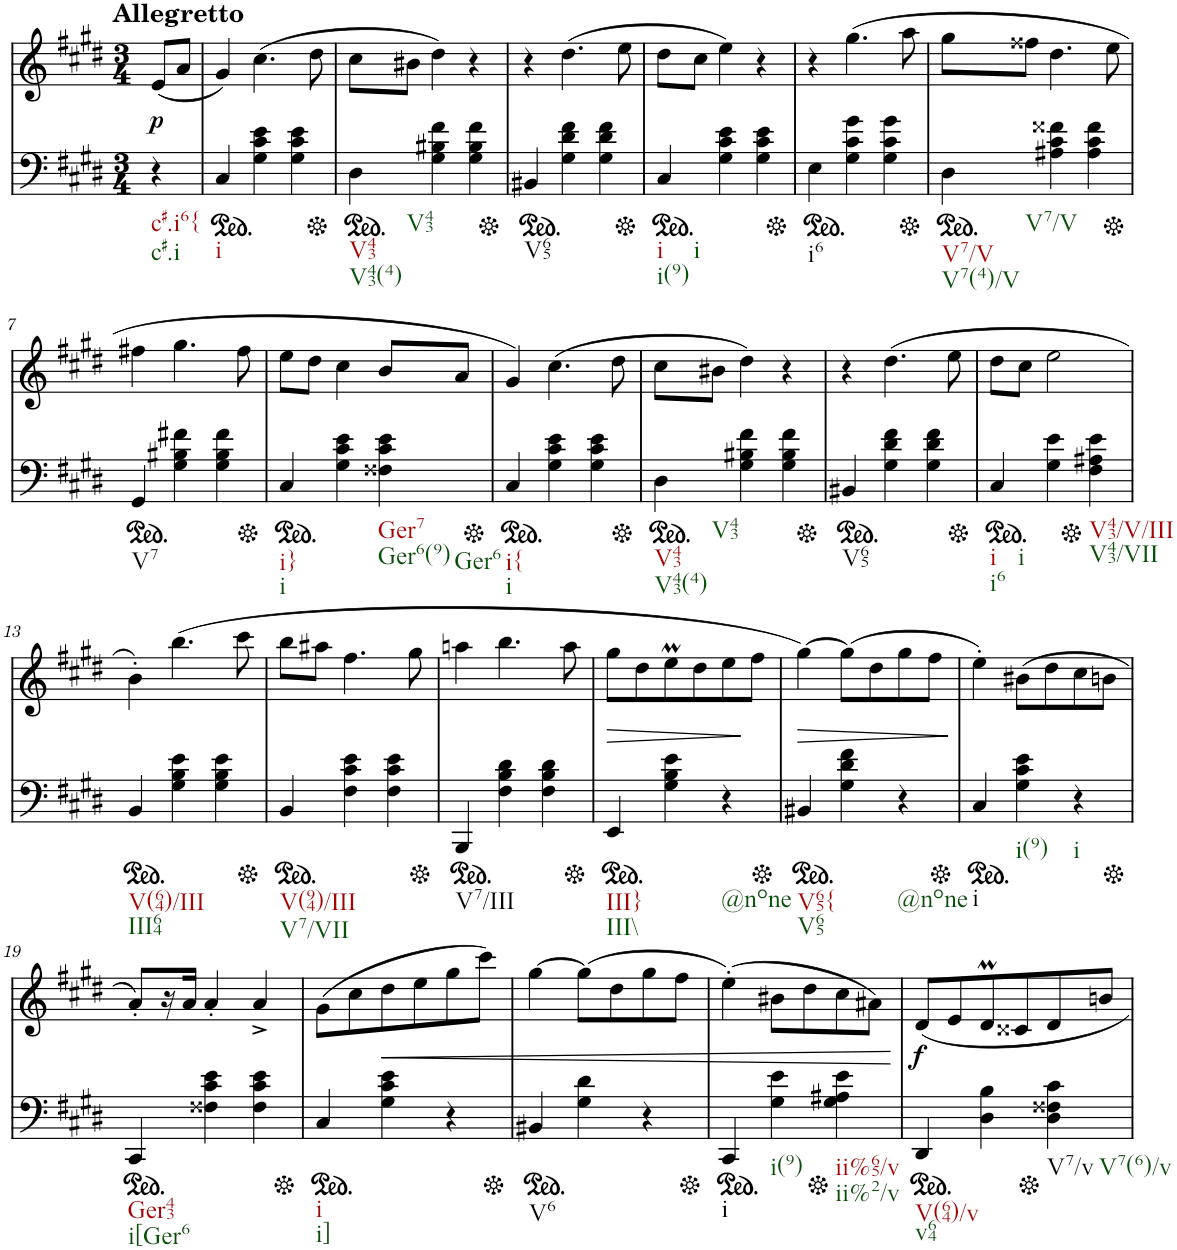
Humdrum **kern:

**kern	**kern	**dynam
*part2	*part1	*part1
*staff2	*staff1	*staff1
*I"Piano	*I"Piano	*
*I'Pno	*I'Pno	*
*clefF4	*clefG2	*
*k[f#c#g#d#]	*k[f#c#g#d#]	*
*c#:	*c#:	*
*M3/4	*M3/4	*
=	=	=
!	!LO:TX:a:B:t=Allegretto	!
!LO:TX:b:t=c#.i6{	!	!
!LO:TX:b:t=c#.i	!	!
!	!	!LO:DY:b
4r	(8e/L	p
.	8a/J	.
=1	=1	=1
*ped	*	*
!LO:TX:b:t=i	!	!
4C#/	4g#/)	.
4G#\ 4c#\ 4e\	(4.cc#\	.
4G#\ 4c#\ 4e\	.	.
.	8dd#\	.
=2	=2	=2
*Xped	*	*
*ped	*	*
!LO:TX:b:t=V43	!	!
!LO:TX:b:t=V43(4)	!	!
!LO:TX:b:t=V43	!	!
4D#\	8cc#\L	.
.	8b#X\J	.
4G#\ 4B#X\ 4f#\	4dd#\)	.
4G#\ 4B#\ 4f#\	4r	.
=3	=3	=3
*Xped	*	*
*ped	*	*
!LO:TX:b:t=V65	!	!
4BB#X/	4r	.
4G#\ 4d#\ 4f#\	(4.dd#\	.
4G#\ 4d#\ 4f#\	.	.
.	8ee\	.
=4	=4	=4
*Xped	*	*
*ped	*	*
!LO:TX:b:t=i	!	!
!LO:TX:b:t=i(9)	!	!
!LO:TX:b:t=i	!	!
4C#/	8dd#\L	.
.	8cc#\J	.
4G#\ 4c#\ 4e\	4ee\)	.
4G#\ 4c#\ 4e\	4r	.
=5	=5	=5
*Xped	*	*
*ped	*	*
!LO:TX:b:t=i6	!	!
4E\	4r	.
4G#\ 4c#\ 4g#\	(4.gg#\	.
4G#\ 4c#\ 4g#\	.	.
.	8aa\	.
=6	=6	=6
*Xped	*	*
*ped	*	*
!LO:TX:b:t=V7/V	!	!
!LO:TX:b:t=V7(4)/V	!	!
!LO:TX:b:t=V7/V	!	!
4D#\	8gg#\L	.
.	8ff##X\J	.
4A#X\ 4c#\ 4f##X\	4.dd#\	.
4A#\ 4c#\ 4f##\	.	.
.	8ee\	.
!!LO:LB:g=z
=7	=7	=7
*Xped	*	*
*ped	*	*
!LO:TX:b:t=V7	!	!
4GG#/	4ff#X\	.
4G#\ 4B#X\ 4f#X\	4.gg#\	.
4G#\ 4B#\ 4f#\	.	.
.	8ff#\	.
=8	=8	=8
*Xped	*	*
*ped	*	*
!LO:TX:b:t=i}	!	!
!LO:TX:b:t=i	!	!
4C#/	8ee\L	.
.	8dd#\J	.
4G#\ 4c#\ 4e\	4cc#\	.
!LO:TX:b:t=Ger7	!	!
!LO:TX:b:t=Ger6(9)	!	!
!LO:TX:b:t=Ger6	!	!
4F##X\ 4c#\ 4e\	8b/L	.
.	8a/J	.
=9	=9	=9
*Xped	*	*
*ped	*	*
!LO:TX:b:t=i{	!	!
!LO:TX:b:t=i	!	!
4C#/	4g#/)	.
4G#\ 4c#\ 4e\	(4.cc#\	.
4G#\ 4c#\ 4e\	.	.
.	8dd#\	.
=10	=10	=10
*Xped	*	*
*ped	*	*
!LO:TX:b:t=V43	!	!
!LO:TX:b:t=V43(4)	!	!
!LO:TX:b:t=V43	!	!
4D#\	8cc#\L	.
.	8b#X\J	.
4G#\ 4B#X\ 4f#\	4dd#\)	.
4G#\ 4B#\ 4f#\	4r	.
=11	=11	=11
*Xped	*	*
*ped	*	*
!LO:TX:b:t=V65	!	!
4BB#X/	4r	.
4G#\ 4d#\ 4f#\	(4.dd#\	.
4G#\ 4d#\ 4f#\	.	.
.	8ee\	.
=12	=12	=12
*Xped	*	*
*ped	*	*
!LO:TX:b:t=i	!	!
!LO:TX:b:t=i6	!	!
!LO:TX:b:t=i	!	!
4C#/	8dd#\L	.
.	8cc#\J	.
4G#\ 4e\	2ee\	.
*Xped	*	*
!LO:TX:b:t=V43/V/III	!	!
!LO:TX:b:t=V43/VII	!	!
4F#\ 4A#X\ 4e\	.	.
!!LO:LB:g=z
=13	=13	=13
*ped	*	*
!LO:TX:b:t=V(64)/III	!	!
!LO:TX:b:t=III64	!	!
4BB/	4b'\)	.
4G#\ 4B\ 4e\	(4.bb\	.
4G#\ 4B\ 4e\	.	.
.	8ccc#\	.
=14	=14	=14
*Xped	*	*
*ped	*	*
!LO:TX:b:t=V(94)/III	!	!
!LO:TX:b:t=V7/VII	!	!
4BB/	8bb\L	.
.	8aa#X\J	.
4F#\ 4c#\ 4e\	4.ff#\	.
4F#\ 4c#\ 4e\	.	.
.	8gg#\	.
=15	=15	=15
*Xped	*	*
*ped	*	*
!LO:TX:b:t=V7/III	!	!
4BBB/	4aan\	.
4F#\ 4B\ 4d#\	4.bb\	.
4F#\ 4B\ 4d#\	.	.
.	8aa\	.
=16	=16	=16
*Xped	*	*
*ped	*	*
!LO:TX:b:t=III}	!	!
!LO:TX:b:t=III\\	!	!
!	!	!LO:HP:b
4EE/	8gg#\L	>
.	8dd#\	.
4G#\ 4B\ 4e\	8eeM\	.
.	8dd#\	.
!LO:TX:b:t=@none	!	!
4r	8ee\	.
.	8ff#\J	]
=17	=17	=17
*Xped	*	*
*ped	*	*
!LO:TX:b:t=V65{	!	!
!LO:TX:b:t=V65	!	!
!	!	!LO:HP:b
4BB#X/	[4gg#\)	>
4G#\ 4d#\ 4f#\	(8gg#\L]	.
.	8dd#\	.
!LO:TX:b:t=@none	!	!
4r	8gg#\	.
.	8ff#\J	.
.	.	]
=18	=18	=18
*Xped	*	*
*ped	*	*
!LO:TX:b:t=i	!	!
4C#/	4ee'\)	.
!LO:TX:b:t=i(9)	!	!
4G#\ 4c#\ 4e\	(8b#X\L	.
.	8dd#\	.
!LO:TX:b:t=i	!	!
4r	8cc#\	.
.	8bn\J	.
!!LO:LB:g=z
=19	=19	=19
*Xped	*	*
*ped	*	*
!LO:TX:b:t=Ger43	!	!
!LO:TX:b:t=i[Ger6	!	!
4CC#/	8a'/L)	.
.	16r	.
.	16a/JJ	.
4F##X\ 4c#\ 4e\	4a'/	.
4F##\ 4c#\ 4e\	4a^/	.
=20	=20	=20
*Xped	*	*
*ped	*	*
!LO:TX:b:t=i	!	!
!LO:TX:b:t=i]	!	!
4C#/	(8g#\L	.
.	8cc#\	.
!	!	!LO:HP:b
4G#\ 4c#\ 4e\	8dd#\	<
.	8ee\	.
4r	8gg#\	.
.	8ccc#\J)	.
=21	=21	=21
*Xped	*	*
*ped	*	*
!LO:TX:b:t=V6	!	!
4BB#X/	[4gg#\	.
4G#\ 4d#\	(8gg#\L]	.
.	8dd#\	.
4r	8gg#\	.
.	8ff#\J	.
=22	=22	=22
*Xped	*	*
*ped	*	*
!LO:TX:b:t=i	!	!
4CC#/	(4ee'\)	.
!LO:TX:b:t=i(9)	!	!
4G#\ 4e\	8b#X\L	.
.	8dd#\	.
*Xped	*	*
!LO:TX:b:t=ii%65/v	!	!
!LO:TX:b:t=ii%2/v	!	!
4G#\ 4A#X\ 4e\	8cc#\	.
.	8a#X\J)	.
.	.	[
=23	=23	=23
*ped	*	*
!LO:TX:b:t=V(64)/v	!	!
!LO:TX:b:t=v64	!	!
!	!	!LO:DY:b
4DD#/	8d#/L	f
.	8e/	.
4D#\ 4B\	8d#m/	.
.	8c##X/	.
*Xped	*	*
!LO:TX:b:t=V7/v	!	!
!LO:TX:b:t=V7(6)/v	!	!
4D#\ 4F##X\ 4c#\	8d#/	.
.	8bn/J	.
=	=	=
*-	*-	*-
